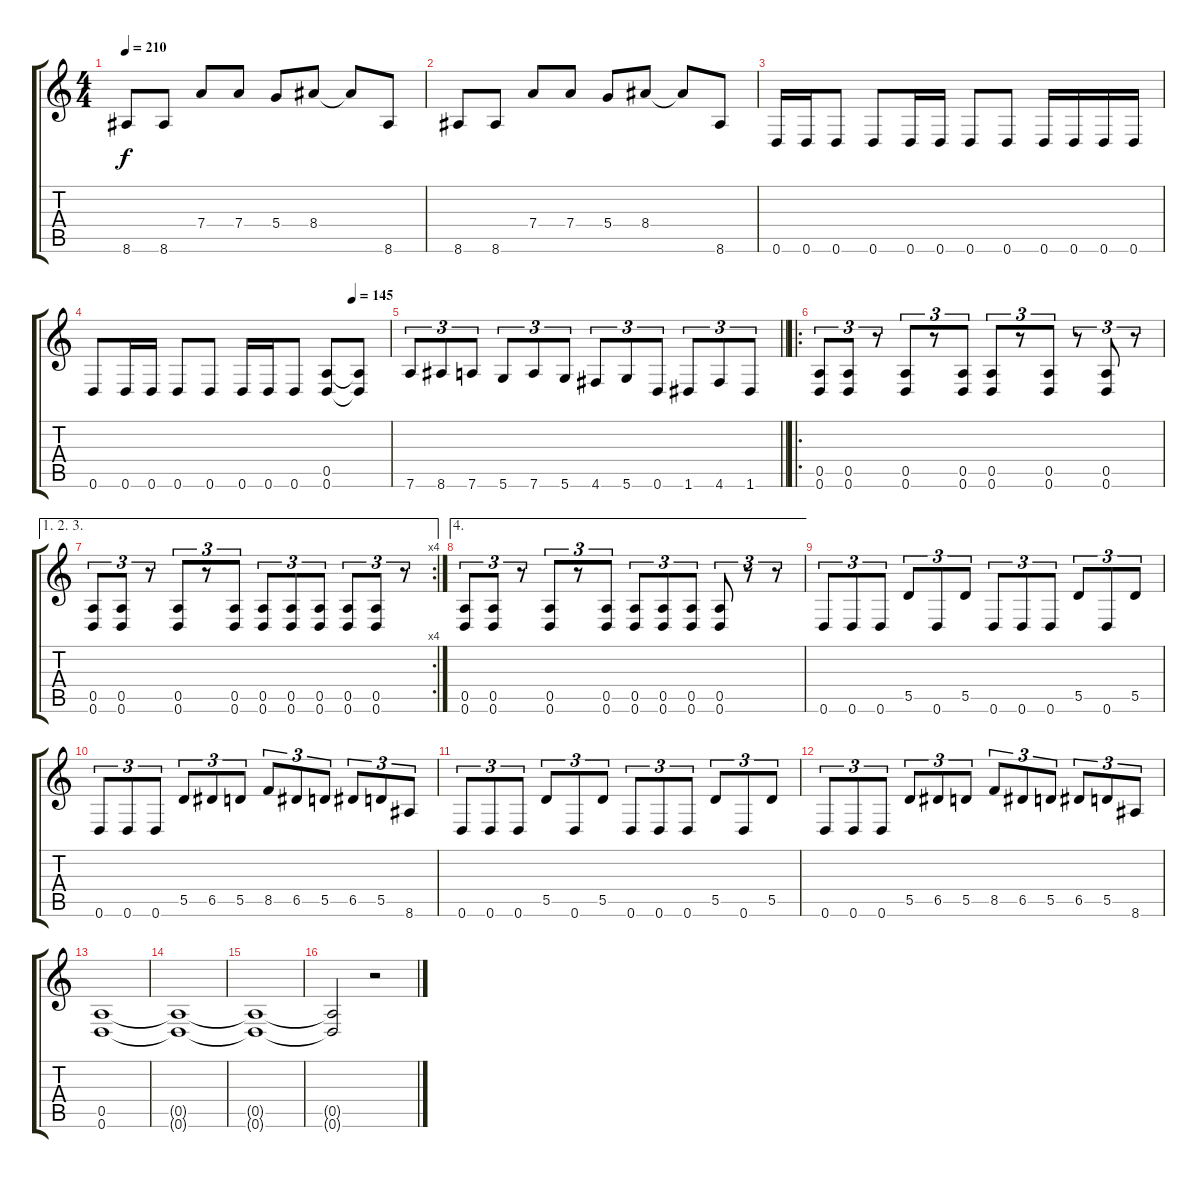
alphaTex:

\track "" {instrument distortionguitar}
\staff {score tabs}
\tuning (E4 B3 G3 D3 A2 D2) {hide}
\ts (4 4)
\tempo 210
\clef g2
\ks c
8.6.8{dy f} 8.6.8 7.4.8 7.4.8 5.4.8 8.4.8 8.4{t}.8 8.6.8 |
8.6.8 8.6.8 7.4.8 7.4.8 5.4.8 8.4.8 8.4{t}.8 8.6.8 |
0.6.16 0.6.16 0.6.8 0.6.8 0.6.16 0.6.16 0.6.8 0.6.8 0.6.16 0.6.16 0.6.16 0.6.16 |
\tempo (145 0.875)
0.6.8 0.6.16 0.6.16 0.6.8 0.6.8 0.6.16 0.6.16 0.6.8 (0.5 0.6).8 (0.5{t} 0.6{t}).8 |
\barLineRight lightlight
7.6.8{tu (3 2)} 8.6.8{tu (3 2)} 7.6.8{tu (3 2)} 5.6.8{tu (3 2)} 7.6.8{tu (3 2)} 5.6.8{tu (3 2)} 4.6.8{tu (3 2)} 5.6.8{tu (3 2)} 0.6.8{tu (3 2)} 1.6.8{tu (3 2)} 4.6.8{tu (3 2)} 1.6.8{tu (3 2)} |
\ro
(0.5 0.6).8{tu (3 2)} (0.5 0.6).8{tu (3 2)} r.8{tu (3 2)} (0.5 0.6).8{tu (3 2)} r.8{tu (3 2)} (0.5 0.6).8{tu (3 2)} (0.5 0.6).8{tu (3 2)} r.8{tu (3 2)} (0.5 0.6).8{tu (3 2)} r.8{tu (3 2)} (0.5 0.6).8{tu (3 2)} r.8{tu (3 2)} |
\ae (1 2 3)
\rc 4
(0.5 0.6).8{tu (3 2)} (0.5 0.6).8{tu (3 2)} r.8{tu (3 2)} (0.5 0.6).8{tu (3 2)} r.8{tu (3 2)} (0.5 0.6).8{tu (3 2)} (0.5 0.6).8{tu (3 2)} (0.5 0.6).8{tu (3 2)} (0.5 0.6).8{tu (3 2)} (0.5 0.6).8{tu (3 2)} (0.5 0.6).8{tu (3 2)} r.8{tu (3 2)} |
\ae 4
(0.5 0.6).8{tu (3 2)} (0.5 0.6).8{tu (3 2)} r.8{tu (3 2)} (0.5 0.6).8{tu (3 2)} r.8{tu (3 2)} (0.5 0.6).8{tu (3 2)} (0.5 0.6).8{tu (3 2)} (0.5 0.6).8{tu (3 2)} (0.5 0.6).8{tu (3 2)} (0.5 0.6).8{tu (3 2)} r.8{tu (3 2)} r.8{tu (3 2)} |
0.6.8{tu (3 2)} 0.6.8{tu (3 2)} 0.6.8{tu (3 2)} 5.5.8{tu (3 2)} 0.6.8{tu (3 2)} 5.5.8{tu (3 2)} 0.6.8{tu (3 2)} 0.6.8{tu (3 2)} 0.6.8{tu (3 2)} 5.5.8{tu (3 2)} 0.6.8{tu (3 2)} 5.5.8{tu (3 2)} |
0.6.8{tu (3 2)} 0.6.8{tu (3 2)} 0.6.8{tu (3 2)} 5.5.8{tu (3 2)} 6.5.8{tu (3 2)} 5.5.8{tu (3 2)} 8.5.8{tu (3 2)} 6.5.8{tu (3 2)} 5.5.8{tu (3 2)} 6.5.8{tu (3 2)} 5.5.8{tu (3 2)} 8.6.8{tu (3 2)} |
0.6.8{tu (3 2)} 0.6.8{tu (3 2)} 0.6.8{tu (3 2)} 5.5.8{tu (3 2)} 0.6.8{tu (3 2)} 5.5.8{tu (3 2)} 0.6.8{tu (3 2)} 0.6.8{tu (3 2)} 0.6.8{tu (3 2)} 5.5.8{tu (3 2)} 0.6.8{tu (3 2)} 5.5.8{tu (3 2)} |
0.6.8{tu (3 2)} 0.6.8{tu (3 2)} 0.6.8{tu (3 2)} 5.5.8{tu (3 2)} 6.5.8{tu (3 2)} 5.5.8{tu (3 2)} 8.5.8{tu (3 2)} 6.5.8{tu (3 2)} 5.5.8{tu (3 2)} 6.5.8{tu (3 2)} 5.5.8{tu (3 2)} 8.6.8{tu (3 2)} |
(0.5 0.6).1 |
(0.5{t} 0.6{t}).1 |
(0.5{t} 0.6{t}).1 |
(0.5{t} 0.6{t}).2 r.2
